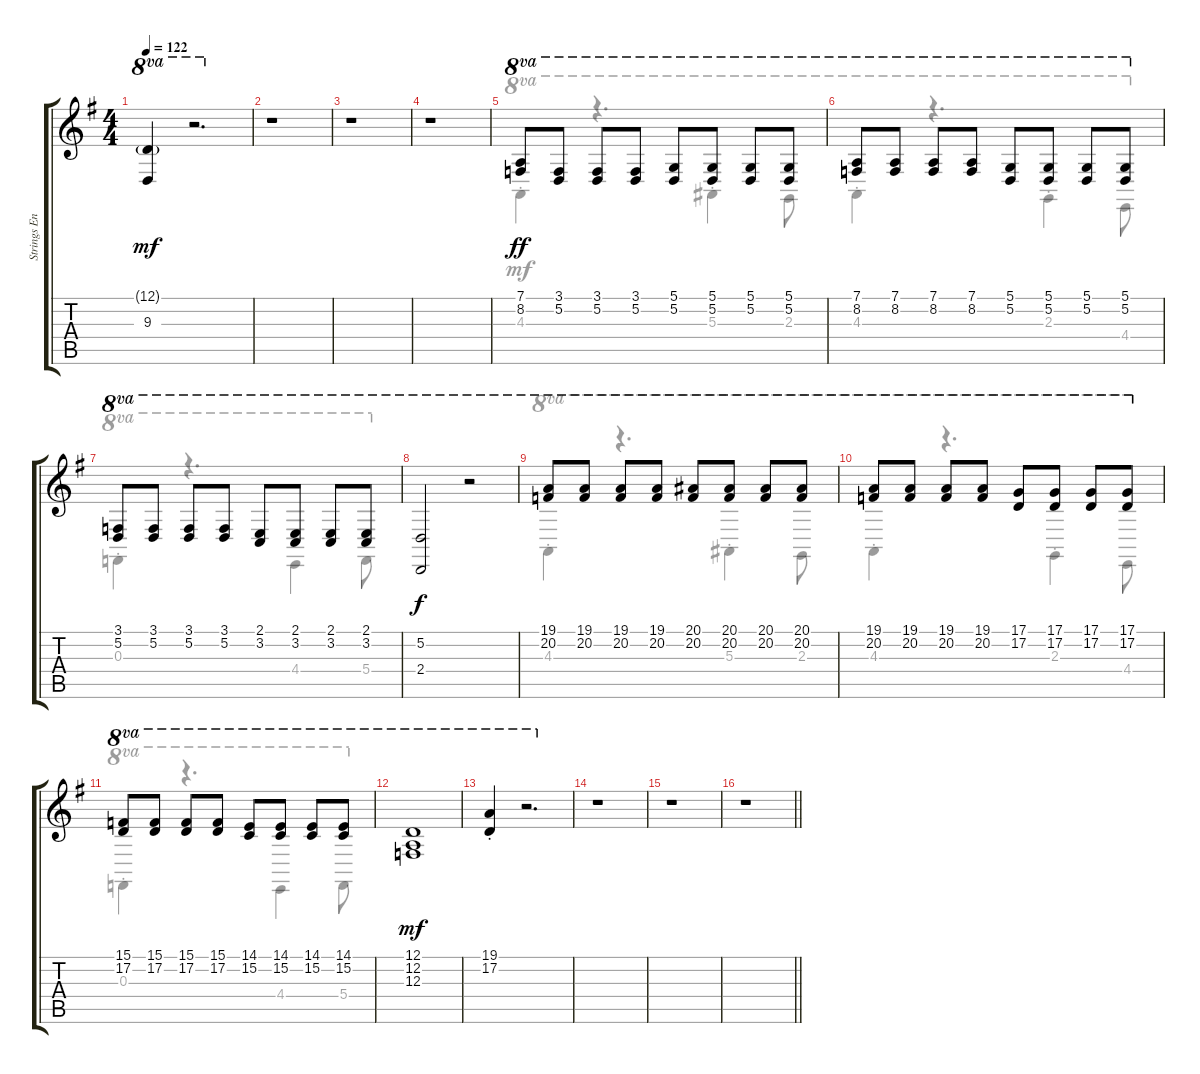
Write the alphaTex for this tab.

\track ("Strings Ensemble " "Strings En") {instrument stringensemble1}
\staff {score tabs}
\tuning (D4 A3 F3 C3 G2 D2) {hide}
\voice
\ts (4 4)
\tempo 122
\clef g2
\ks g
(12.1{g} 9.3).4{ot 8va dy mf} r.2{d ot 8va} |
r.1 |
r.1 |
r.1 |
(7.1 8.2).8{ot 8va dy ff} (3.1 5.2).8{ot 8va} (3.1 5.2).8{ot 8va} (3.1 5.2).8{ot 8va} (5.1 5.2).8{ot 8va} (5.1 5.2).8{ot 8va} (5.1 5.2).8{ot 8va} (5.1 5.2).8{ot 8va} |
(7.1 8.2).8{ot 8va} (7.1 8.2).8{ot 8va} (7.1 8.2).8{ot 8va} (7.1 8.2).8{ot 8va} (5.1 5.2).8{ot 8va} (5.1 5.2).8{ot 8va} (5.1 5.2).8{ot 8va} (5.1 5.2).8{ot 8va} |
(3.1 5.2).8{ot 8va} (3.1 5.2).8{ot 8va} (3.1 5.2).8{ot 8va} (3.1 5.2).8{ot 8va} (2.1 3.2).8{ot 8va} (2.1 3.2).8{ot 8va} (2.1 3.2).8{ot 8va} (2.1 3.2).8{ot 8va} |
(5.2 2.4).2{ot 8va dy f} r.2{ot 8va} |
(19.1 20.2).8{ot 8va} (19.1 20.2).8{ot 8va} (19.1 20.2).8{ot 8va} (19.1 20.2).8{ot 8va} (20.1 20.2).8{ot 8va} (20.1 20.2).8{ot 8va} (20.1 20.2).8{ot 8va} (20.1 20.2).8{ot 8va} |
(19.1 20.2).8{ot 8va} (19.1 20.2).8{ot 8va} (19.1 20.2).8{ot 8va} (19.1 20.2).8{ot 8va} (17.1 17.2).8{ot 8va} (17.1 17.2).8{ot 8va} (17.1 17.2).8{ot 8va} (17.1 17.2).8{ot 8va} |
(15.1 17.2).8{ot 8va} (15.1 17.2).8{ot 8va} (15.1 17.2).8{ot 8va} (15.1 17.2).8{ot 8va} (14.1 15.2).8{ot 8va} (14.1 15.2).8{ot 8va} (14.1 15.2).8{ot 8va} (14.1 15.2).8{ot 8va} |
(12.1 12.2 12.3).1{ot 8va dy mf} |
(19.1{st} 17.2{st}).4{ot 8va} r.2{d ot 8va} |
r.1 |
r.1 |
\barLineRight lightlight
r.1
\voice
\clef g2
\ottava regular
\simile none
\ks g
|
|
|
|
4.3{st}.4{ot 8va} r.4{d ot 8va} 5.3{st}.4{ot 8va} 2.3.8{ot 8va} |
4.3{st}.4{ot 8va} r.4{d ot 8va} 2.3{st}.4{ot 8va} 4.4.8{ot 8va} |
0.3{st}.4{ot 8va} r.4{d ot 8va} 4.4.4{ot 8va} 5.4.8{ot 8va} |
|
4.3{st}.4{ot 8va} r.4{d ot 8va} 5.3{st}.4{ot 8va} 2.3.8{ot 8va} |
4.3{st}.4{ot 8va} r.4{d ot 8va} 2.3{st}.4{ot 8va} 4.4.8{ot 8va} |
0.3{st}.4{ot 8va} r.4{d ot 8va} 4.4.4{ot 8va} 5.4.8{ot 8va} |
|
|
|
|
\barLineRight lightlight
